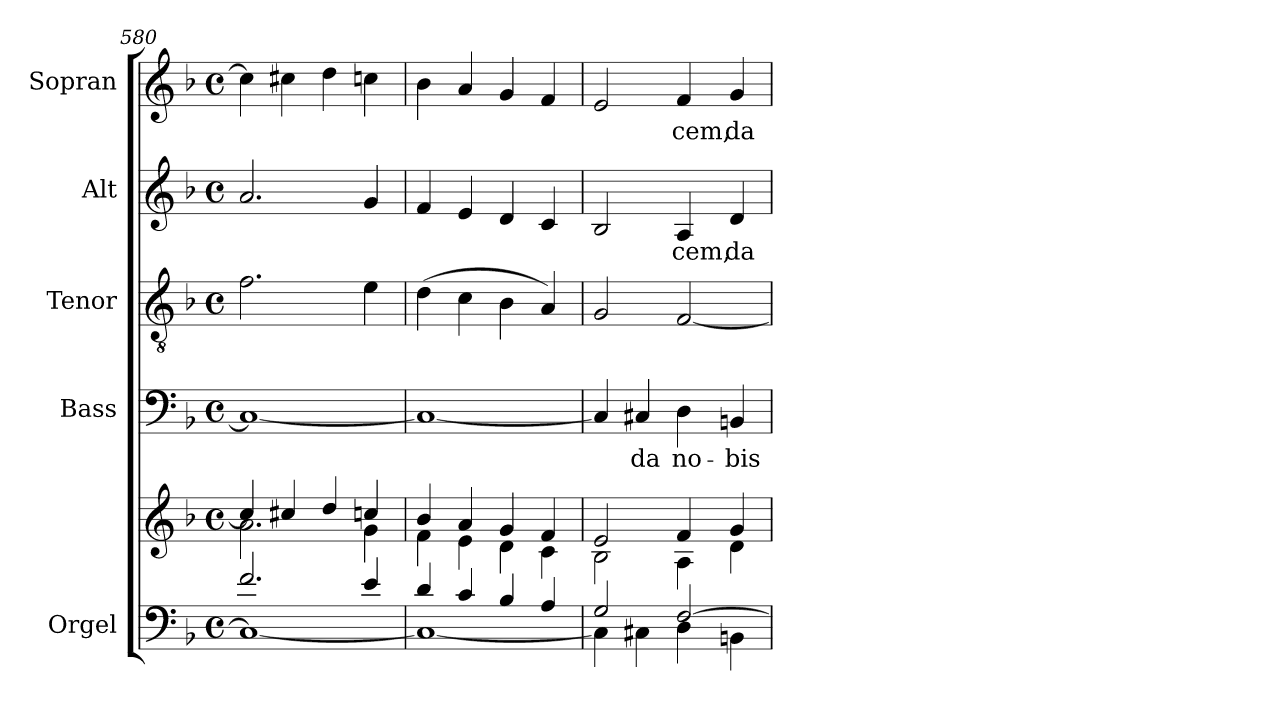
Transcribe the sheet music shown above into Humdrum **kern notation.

**kern	**kern	**kern	**text	**kern	**kern	**text	**kern	**text
*part5	*part5	*part4	*part4	*part3	*part2	*part2	*part1	*part1
*staff6	*staff5	*staff4	*staff4	*staff3	*staff2	*staff2	*staff1	*staff1
*I"Orgel	*	*I"Bass	*	*I"Tenor	*I"Alt	*	*I"Sopran	*
*I'Org.	*	*I'B	*	*I'T	*I'A	*	*I'S	*
*clefF4	*clefG2	*clefF4	*	*clefGv2	*clefG2	*	*clefG2	*
*k[b-]	*k[b-]	*k[b-]	*	*k[b-]	*k[b-]	*	*k[b-]	*
*F:	*F:	*F:	*	*F:	*F:	*	*F:	*
*M4/4	*M4/4	*M4/4	*	*M4/4	*M4/4	*	*M4/4	*
*met(c)	*met(c)	*met(c)	*	*met(c)	*met(c)	*	*met(c)	*
=580	=580	=580	=580	=580	=580	=580	=580	=580
*^	*^	*	*	*	*	*	*	*
2.f/	1C_	4cc/]	2.a\	1C_	.	2.f\	2.a/	.	4cc\]	.
.	.	4cc#X/	.	.	.	.	.	.	4cc#X\	.
.	.	4dd/	.	.	.	.	.	.	4dd\	.
4e/	.	4ccn/	4g\	.	.	4e\	4g/	.	4ccn\	.
=581	=581	=581	=581	=581	=581	=581	=581	=581	=581	=581
4d/	1C_	4b-/	4f\	1C_	.	(>4d\	4f/	.	4b-\	.
4c/	.	4a/	4e\	.	.	4c\	4e/	.	4a/	.
4B-/	.	4g/	4d\	.	.	4B-\	4d/	.	4g/	.
4A/	.	4f/	4c\	.	.	4A/)	4c/	.	4f/	.
=582	=582	=582	=582	=582	=582	=582	=582	=582	=582	=582
2G/	4C\]	2e/	2B-\	4C/]	.	2G/	2B-/	.	2e/	.
!	!	!	!	!	!LO:LY:b	!	!	!	!	!
.	4C#X\	.	.	4C#X/	da	.	.	.	.	.
!	!	!	!	!	!LO:LY:b	!	!	!LO:LY:b	!	!LO:LY:b
[>2F/	4D\	4f/	4A\	4D\	no-	[2F/	4A/	-cem,	4f/	-cem,
!	!	!	!	!	!LO:LY:b	!	!	!LO:LY:b	!	!LO:LY:b
.	4BBn\	4g/	4d\	4BBn/	-bis	.	4d/	da	4g/	da
*v	*v	*	*	*	*	*	*	*	*	*
*	*v	*v	*	*	*	*	*	*	*
=	=	=	=	=	=	=	=	=
*-	*-	*-	*-	*-	*-	*-	*-	*-
